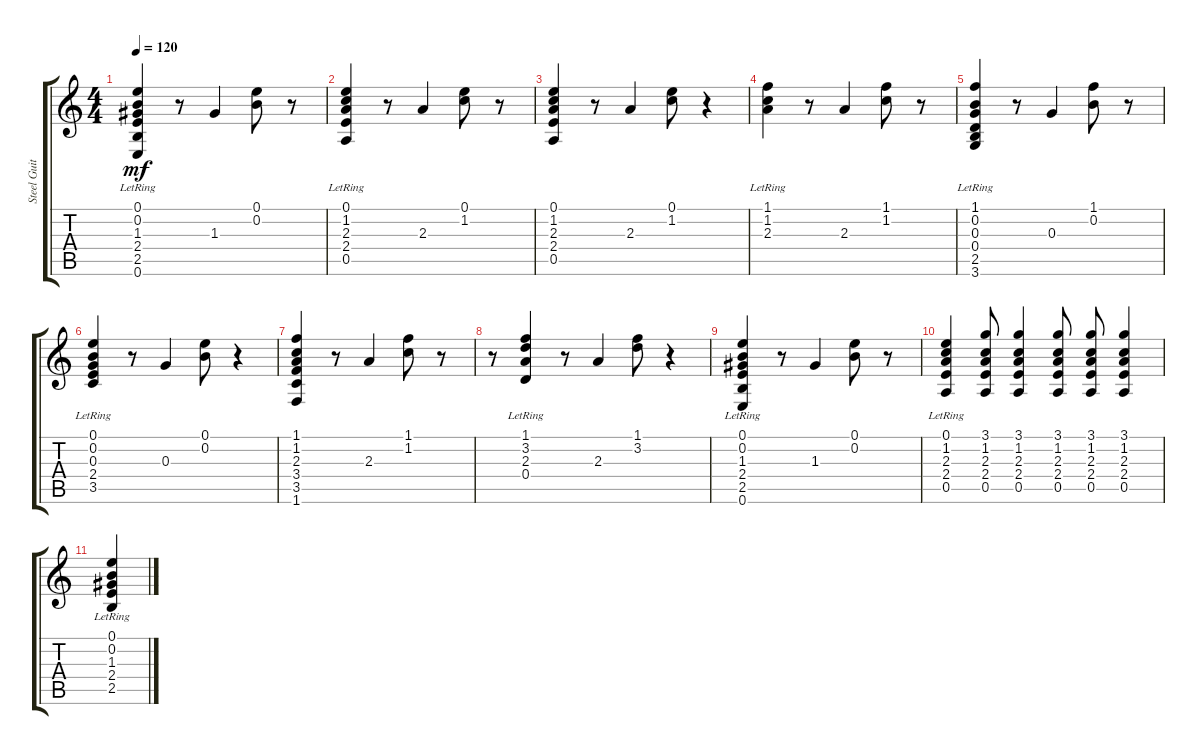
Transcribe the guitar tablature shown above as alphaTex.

\track ("Steel Guitar" "Steel Guit") {instrument acousticguitarsteel}
\staff {score tabs}
\tuning (E4 B3 G3 D3 A2 E2) {hide}
\ts (4 4)
\tempo 120
\clef g2
\ks c
(0.1{lr} 0.2{lr} 1.3{lr} 2.4{lr} 2.5{lr} 0.6{lr}).4{dy mf} r.8 1.3.4 (0.1 0.2).8 r.8 |
(0.1{lr} 1.2{lr} 2.3{lr} 2.4{lr} 0.5{lr}).4 r.8 2.3.4 (0.1 1.2).8 r.8 |
(0.1 1.2 2.3 2.4 0.5).4 r.8 2.3.4 (0.1 1.2).8 r.4 |
(1.1{lr} 1.2{lr} 2.3{lr}).4 r.8 2.3.4 (1.1 1.2).8 r.8 |
(1.1{lr} 0.2 0.3 0.4 2.5{lr} 3.6{lr}).4 r.8 0.3.4 (1.1 0.2).8 r.8 |
(0.1{lr} 0.2{lr} 0.3{lr} 2.4{lr} 3.5{lr}).4 r.8 0.3.4 (0.1 0.2).8 r.4 |
(1.1 1.2 2.3 3.4 3.5 1.6).4 r.8 2.3.4 (1.1 1.2).8 r.8 |
r.8 (1.1{lr} 3.2{lr} 2.3{lr} 0.4{lr}).4 r.8 2.3.4 (1.1 3.2).8 r.4 |
(0.1{lr} 0.2{lr} 1.3{lr} 2.4{lr} 2.5{lr} 0.6{lr}).4 r.8 1.3.4 (0.1 0.2).8 r.8 |
(0.1{lr} 1.2{lr} 2.3{lr} 2.4{lr} 0.5{lr}).4 (3.1 1.2 2.3 2.4 0.5).8 (3.1 1.2 2.3 2.4 0.5).4 (3.1 1.2 2.3 2.4 0.5).8 (3.1 1.2 2.3 2.4 0.5).8 (3.1 1.2 2.3 2.4 0.5).4 |
(0.1{lr} 0.2{lr} 1.3{lr} 2.4{lr} 2.5{lr}).4
